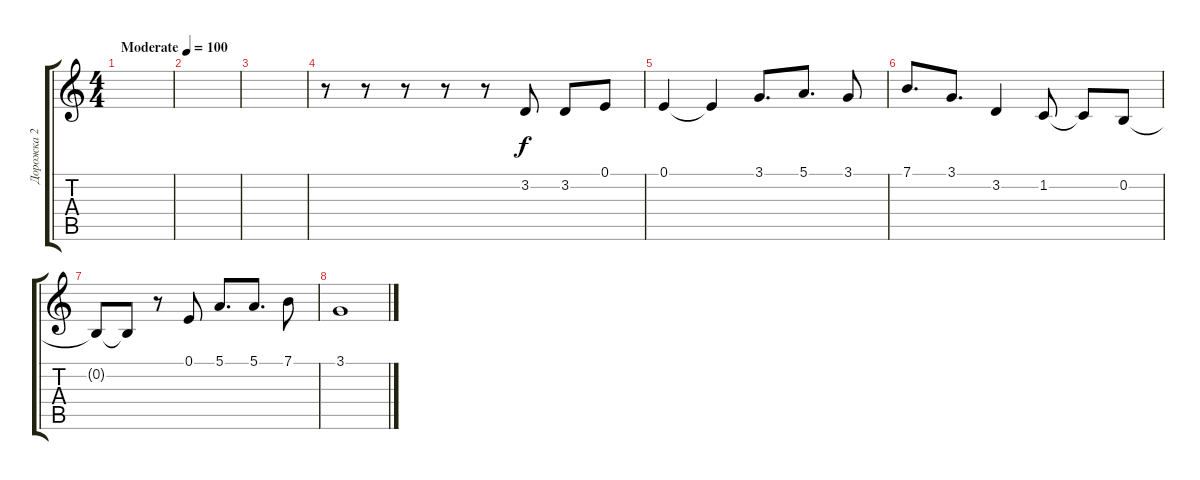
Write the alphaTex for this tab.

\track ("Дорожка 2" "Дорожка 2") {instrument orchestralharp}
\staff {score tabs}
\tuning (E4 B3 G3 D3 A2 E2) {hide}
\ts (4 4)
\tempo (100 "Moderate")
\clef g2
\ks c
|
|
|
r.8 r.8 r.8 r.8 r.8 3.2.8 3.2.8 0.1.8 |
0.1.4 0.1{t}.4 3.1.8{d} 5.1.8{d} 3.1.8 |
7.1.8{d} 3.1.8{d} 3.2.4 1.2.8 1.2{t}.8 0.2.8 |
0.2{t}.8 0.2{t}.8 r.8 0.1.8 5.1.8{d} 5.1.8{d} 7.1.8 |
3.1.1
